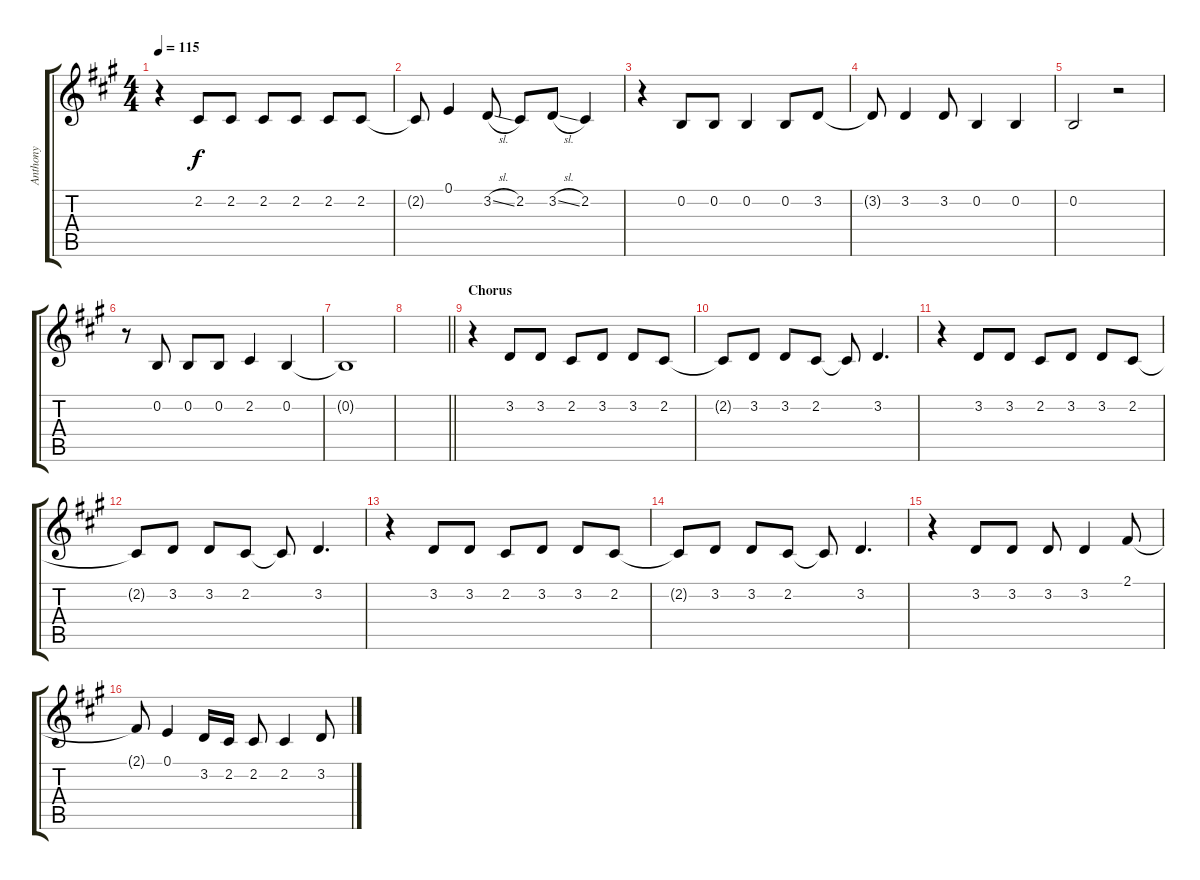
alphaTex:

\track ("Anthony " "Anthony ") {instrument clarinet}
\staff {score tabs}
\tuning (E4 B3 G3 D3 A2 E2) {hide}
\ts (4 4)
\tempo 115
\clef g2
\ks a
r.4{dy f} 2.2.8 2.2.8 2.2.8 2.2.8 2.2.8 2.2.8 |
2.2{t}.8 0.1.4 3.2{sl}.8 2.2.8 3.2{sl}.8 2.2.4 |
r.4 0.2.8 0.2.8 0.2.4 0.2.8 3.2.8 |
3.2{t}.8 3.2.4 3.2.8 0.2.4 0.2.4 |
0.2.2 r.2 |
r.8 0.2.8 0.2.8 0.2.8 2.2.4 0.2.4 |
0.2{t}.1 |
\barLineRight lightlight
|
\section ("" "Chorus")
r.4 3.2.8 3.2.8 2.2.8 3.2.8 3.2.8 2.2.8 |
2.2{t}.8 3.2.8 3.2.8 2.2.8 2.2{t}.8 3.2.4{d} |
r.4 3.2.8 3.2.8 2.2.8 3.2.8 3.2.8 2.2.8 |
2.2{t}.8 3.2.8 3.2.8 2.2.8 2.2{t}.8 3.2.4{d} |
r.4 3.2.8 3.2.8 2.2.8 3.2.8 3.2.8 2.2.8 |
2.2{t}.8 3.2.8 3.2.8 2.2.8 2.2{t}.8 3.2.4{d} |
r.4 3.2.8 3.2.8 3.2.8 3.2.4 2.1.8 |
2.1{t}.8 0.1.4 3.2.16 2.2.16 2.2.8 2.2.4 3.2.8
